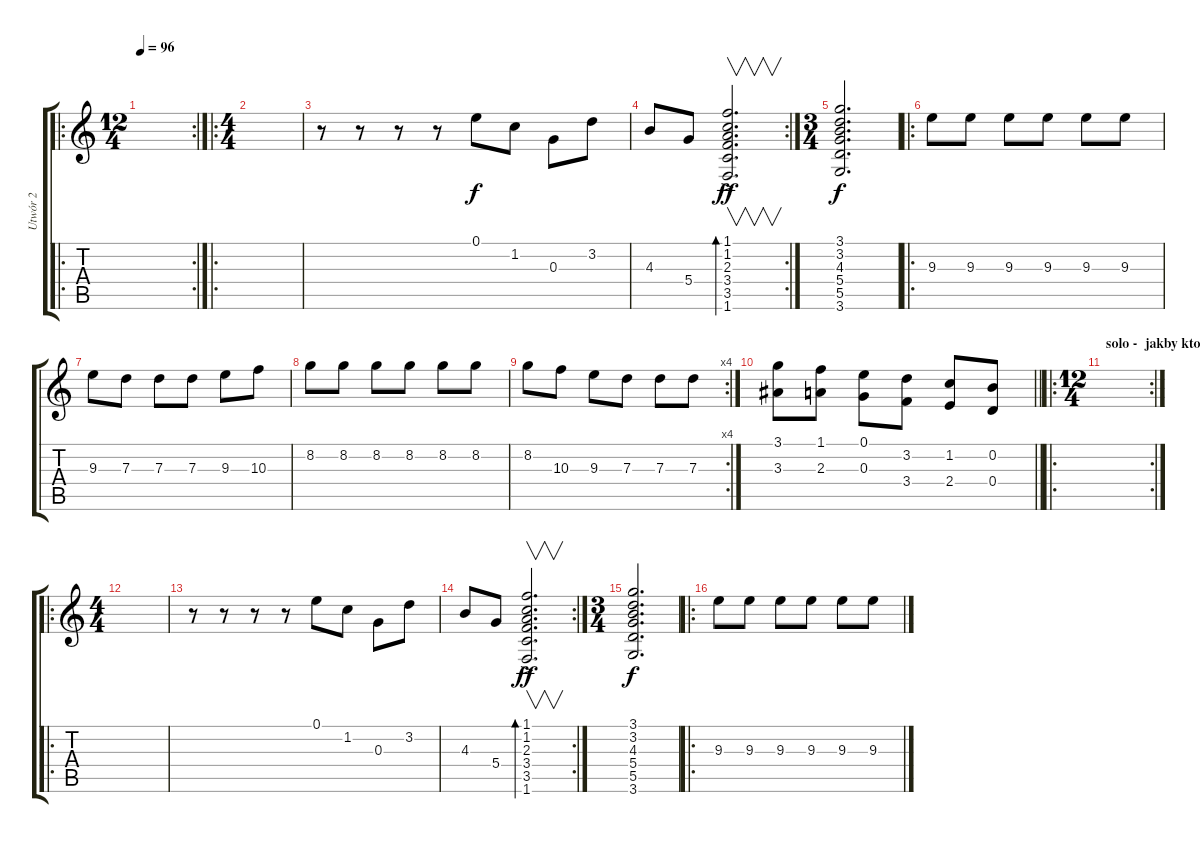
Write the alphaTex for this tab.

\track ("Utwór 2" "Utwór 2") {instrument electricguitarjazz}
\staff {score tabs}
\tuning (E4 B3 G3 D3 A2 E2) {hide}
\ro
\rc 2
\ts (12 4)
\tempo 96
\clef g2
\ks c
|
\ro
\ts (4 4)
|
r.8 r.8 r.8 r.8 0.1.8 1.2.8 0.3.8 3.2.8 |
\rc 2
4.3.8 5.4.8 (1.1{ac} 1.2{ac} 2.3{ac} 3.4{ac} 3.5{ac} 1.6{ac}).2{v d bd 120 dy ff} |
\ts (3 4)
(3.1 3.2 4.3 5.4 5.5 3.6).2{d dy f} |
\ro
9.3.8{volume 13 instrument distortionguitar} 9.3.8 9.3.8 9.3.8 9.3.8 9.3.8 |
9.3.8 7.3.8 7.3.8 7.3.8 9.3.8 10.3.8 |
8.2.8 8.2.8 8.2.8 8.2.8 8.2.8 8.2.8 |
\rc 4
8.2.8 10.3.8 9.3.8 7.3.8 7.3.8 7.3.8 |
\barLineRight lightlight
(3.1 3.3).8{instrument electricguitarjazz} (1.1 2.3).8 (0.1 0.3).8 (3.2 3.4).8 (1.2 2.4).8 (0.2 0.4).8 |
\ro
\rc 2
\ts (12 4)
\section ("" "solo -  jakby ktos byl tak uprzejmy ")
|
\ro
\ts (4 4)
|
r.8 r.8 r.8 r.8 0.1.8 1.2.8 0.3.8 3.2.8 |
\rc 2
4.3.8 5.4.8 (1.1{ac} 1.2{ac} 2.3{ac} 3.4{ac} 3.5{ac} 1.6{ac}).2{v d bd 120 dy ff} |
\ts (3 4)
(3.1 3.2 4.3 5.4 5.5 3.6).2{d dy f} |
\ro
9.3.8{volume 13 instrument distortionguitar} 9.3.8 9.3.8 9.3.8 9.3.8 9.3.8
